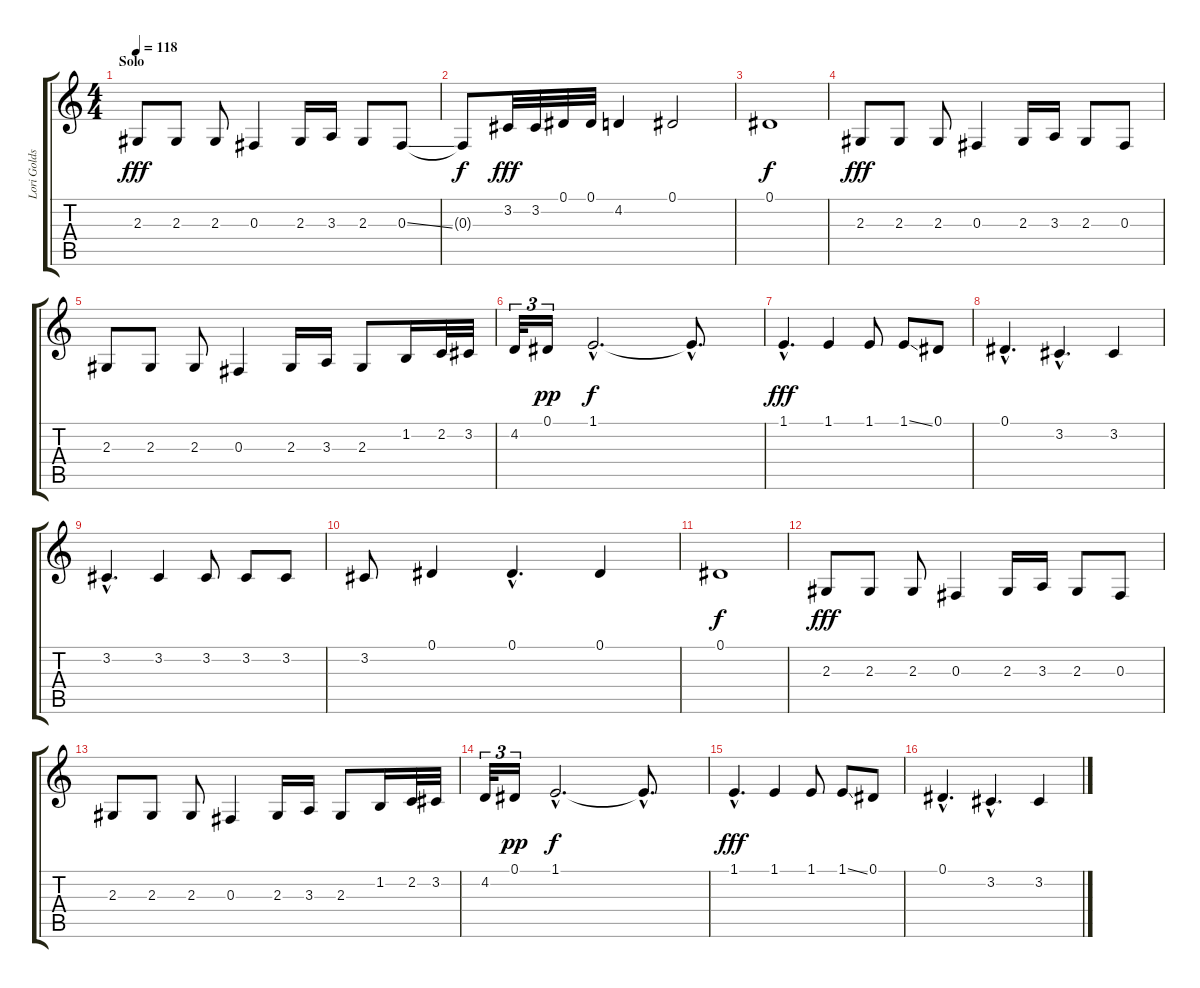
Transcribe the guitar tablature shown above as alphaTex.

\track ("Lori Goldston - Cello" "Lori Golds") {instrument cello}
\staff {score tabs}
\tuning (Eb4 Bb3 Gb3 Db3 Ab2 Eb2) {hide}
\ts (4 4)
\section ("" "Solo")
\tempo 118
\clef g2
\ks c
2.3.8{dy fff} 2.3.8 2.3.8 0.3.4 2.3.16 3.3.16 2.3.8 0.3{ss}.8 |
0.3{t}.8{dy f} 3.2.32{dy fff} 3.2.32 0.1.32 0.1.32 4.2.4 0.1.2 |
0.1.1{dy f} |
2.3.8{dy fff} 2.3.8 2.3.8 0.3.4 2.3.16 3.3.16 2.3.8 0.3.8 |
2.3.8 2.3.8 2.3.8 0.3.4 2.3.16 3.3.16 2.3.8 1.2.16 2.2.32 3.2.32 |
4.2.32{tu (3 2)} 0.1.16{tu (3 2) dy pp} 1.1{hac}.2{d dy f} 1.1{hac t}.8{d} |
1.1{hac}.4{d dy fff} 1.1.4 1.1.8 1.1{ss}.8 0.1.8 |
0.1{hac}.4{d} 3.2{hac}.4{d} 3.2.4 |
3.2{hac}.4{d} 3.2.4 3.2.8 3.2.8 3.2.8 |
3.2.8 0.1.4 0.1{hac}.4{d} 0.1.4 |
0.1.1{dy f} |
2.3.8{dy fff} 2.3.8 2.3.8 0.3.4 2.3.16 3.3.16 2.3.8 0.3.8 |
2.3.8 2.3.8 2.3.8 0.3.4 2.3.16 3.3.16 2.3.8 1.2.16 2.2.32 3.2.32 |
4.2.32{tu (3 2)} 0.1.16{tu (3 2) dy pp} 1.1{hac}.2{d dy f} 1.1{hac t}.8{d} |
1.1{hac}.4{d dy fff} 1.1.4 1.1.8 1.1{ss}.8 0.1.8 |
0.1{hac}.4{d} 3.2{hac}.4{d} 3.2.4
